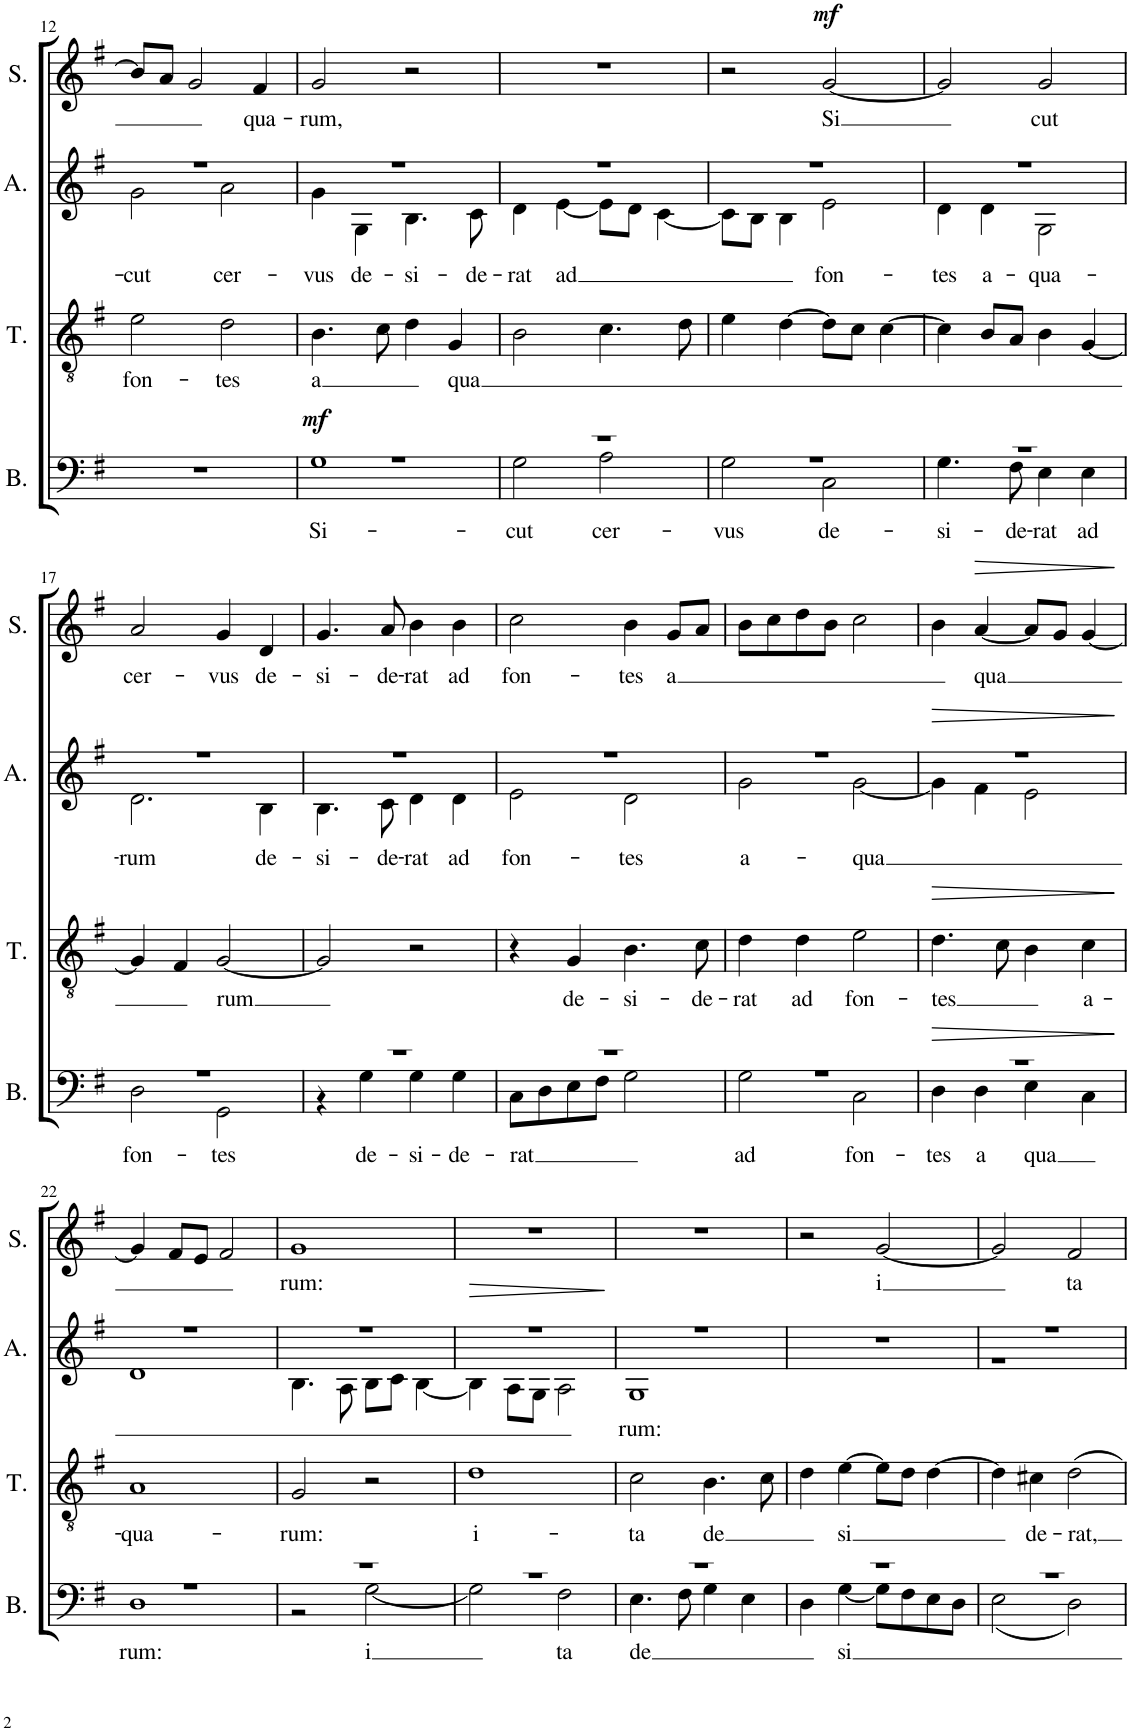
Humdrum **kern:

**kern	**text	**dynam	**kern	**text	**dynam	**kern	**text	**dynam	**kern	**text	**dynam
*part4	*part4	*part4	*part3	*part3	*part3	*part2	*part2	*part2	*part1	*part1	*part1
*staff4	*staff4	*staff4	*staff3	*staff3	*staff3	*staff2	*staff2	*staff2	*staff1	*staff1	*staff1
*I"Basse	*	*	*I"Ténor	*	*	*I"Alto	*	*	*I"Soprane	*	*
*I'B.	*	*	*I'T.	*	*	*I'A.	*	*	*I'S.	*	*
!!LO:PB:g=z
*clefF4	*	*	*clefGv2	*	*	*clefG2	*	*	*clefG2	*	*
*k[f#]	*	*	*k[f#]	*	*	*k[f#]	*	*	*k[f#]	*	*
*M4/4	*	*	*M4/4	*	*	*M4/4	*	*	*M4/4	*	*
*met(c)	*	*	*met(c)	*	*	*met(c)	*	*	*met(c)	*	*
=12	=12	=12	=12	=12	=12	=12	=12	=12	=12	=12	=12
!	!	!	!	!LO:LY:b	!	!	!LO:LY:b	!	!	!	!
*	*	*	*	*	*	*^	*	*	*	*	*
1r	.	.	2e\	fon-	.	1r	2g\	-cut	.	8b/L]	.	.
.	.	.	.	.	.	.	.	.	.	8a/J	.	.
.	.	.	.	.	.	.	.	.	.	2g/	.	.
!	!	!	!	!LO:LY:b	!	!	!	!LO:LY:b	!	!	!	!
.	.	.	2d\	-tes	.	.	2a\	cer-	.	.	.	.
!	!	!	!	!	!	!	!	!	!	!	!LO:LY:b	!
.	.	.	.	.	.	.	.	.	.	4f#/	qua-	.
=13	=13	=13	=13	=13	=13	=13	=13	=13	=13	=13	=13	=13
*^	*	*	*	*	*	*	*	*	*	*	*	*
!	!	!LO:LY:b	!LO:DY:a	!	!LO:LY:b	!	!	!	!LO:LY:b	!	!	!LO:LY:b	!
1r	1G	Si-	mf	4.B\	a	.	1r	4g\	-vus	.	2g/	-rum,	.
!	!	!	!	!	!	!	!	!	!LO:LY:b	!	!	!	!
.	.	.	.	.	.	.	.	4G\	de-	.	.	.	.
.	.	.	.	8c\	.	.	.	.	.	.	.	.	.
!	!	!	!	!	!	!	!	!	!LO:LY:b	!	!	!	!
.	.	.	.	4d\	.	.	.	4.B\	-si-	.	2r	.	.
!	!	!	!	!	!LO:LY:b	!	!	!	!	!	!	!	!
.	.	.	.	4G/	qua	.	.	.	.	.	.	.	.
!	!	!	!	!	!	!	!	!	!LO:LY:b	!	!	!	!
.	.	.	.	.	.	.	.	8c\	-de-	.	.	.	.
=14	=14	=14	=14	=14	=14	=14	=14	=14	=14	=14	=14	=14	=14
!	!	!LO:LY:b	!	!	!	!	!	!	!LO:LY:b	!	!	!	!
1r	2G\	-cut	.	2B\	.	.	1r	4d\	-rat	.	1r	.	.
!	!	!	!	!	!	!	!	!	!LO:LY:b	!	!	!	!
.	.	.	.	.	.	.	.	[4e\	ad	.	.	.	.
!	!	!LO:LY:b	!	!	!	!	!	!	!	!	!	!	!
.	2A\	cer-	.	4.c\	.	.	.	8e\L]	.	.	.	.	.
.	.	.	.	.	.	.	.	8d\J	.	.	.	.	.
.	.	.	.	.	.	.	.	[4c\	.	.	.	.	.
.	.	.	.	8d\	.	.	.	.	.	.	.	.	.
=15	=15	=15	=15	=15	=15	=15	=15	=15	=15	=15	=15	=15	=15
!	!	!LO:LY:b	!	!	!	!	!	!	!	!	!	!	!
1r	2G\	-vus	.	4e\	.	.	1r	8c\L]	.	.	2r	.	.
.	.	.	.	.	.	.	.	8B\J	.	.	.	.	.
.	.	.	.	[4d\	.	.	.	4B\	.	.	.	.	.
!	!	!LO:LY:b	!	!	!	!	!	!	!LO:LY:b	!	!	!LO:LY:b	!LO:DY:a
.	2C\	de-	.	8d\L]	.	.	.	2e\	fon-	.	[2g/	Si	mf
.	.	.	.	8c\J	.	.	.	.	.	.	.	.	.
.	.	.	.	[4c\	.	.	.	.	.	.	.	.	.
=16	=16	=16	=16	=16	=16	=16	=16	=16	=16	=16	=16	=16	=16
!	!	!LO:LY:b	!	!	!	!	!	!	!LO:LY:b	!	!	!	!
1r	4.G\	-si-	.	4c\]	.	.	1r	4d\	-tes	.	2g/]	.	.
!	!	!	!	!	!	!	!	!	!LO:LY:b	!	!	!	!
.	.	.	.	8B/L	.	.	.	4d\	a-	.	.	.	.
!	!	!LO:LY:b	!	!	!	!	!	!	!	!	!	!	!
.	8F#\	-de-	.	8A/J	.	.	.	.	.	.	.	.	.
!	!	!LO:LY:b	!	!	!	!	!	!	!LO:LY:b	!	!	!LO:LY:b	!
.	4E\	-rat	.	4B\	.	.	.	2G\	-qua-	.	2g/	cut	.
!	!	!LO:LY:b	!	!	!	!	!	!	!	!	!	!	!
.	4E\	ad	.	[4G/	.	.	.	.	.	.	.	.	.
!!LO:LB:g=z
=17	=17	=17	=17	=17	=17	=17	=17	=17	=17	=17	=17	=17	=17
!	!	!LO:LY:b	!	!	!	!	!	!	!LO:LY:b	!	!	!LO:LY:b	!
1r	2D\	fon-	.	4G/]	.	.	1r	2.d\	-rum	.	2a/	cer-	.
.	.	.	.	4F#/	.	.	.	.	.	.	.	.	.
!	!	!LO:LY:b	!	!	!LO:LY:b	!	!	!	!	!	!	!LO:LY:b	!
.	2GG\	-tes	.	[2G/	rum	.	.	.	.	.	4g/	-vus	.
!	!	!	!	!	!	!	!	!	!LO:LY:b	!	!	!LO:LY:b	!
.	.	.	.	.	.	.	.	4B\	de-	.	4d/	de-	.
=18	=18	=18	=18	=18	=18	=18	=18	=18	=18	=18	=18	=18	=18
!	!	!	!	!	!	!	!	!	!LO:LY:b	!	!	!LO:LY:b	!
1r	4r	.	.	2G/]	.	.	1r	4.B\	-si-	.	4.g/	-si-	.
!	!	!LO:LY:b	!	!	!	!	!	!	!	!	!	!	!
.	4G\	de-	.	.	.	.	.	.	.	.	.	.	.
!	!	!	!	!	!	!	!	!	!LO:LY:b	!	!	!LO:LY:b	!
.	.	.	.	.	.	.	.	8c\	-de-	.	8a/	-de-	.
!	!	!LO:LY:b	!	!	!	!	!	!	!LO:LY:b	!	!	!LO:LY:b	!
.	4G\	-si-	.	2r	.	.	.	4d\	-rat	.	4b\	-rat	.
!	!	!LO:LY:b	!	!	!	!	!	!	!LO:LY:b	!	!	!LO:LY:b	!
.	4G\	-de-	.	.	.	.	.	4d\	ad	.	4b\	ad	.
=19	=19	=19	=19	=19	=19	=19	=19	=19	=19	=19	=19	=19	=19
!	!	!LO:LY:b	!	!	!	!	!	!	!LO:LY:b	!	!	!LO:LY:b	!
1r	8C\L	-rat	.	4r	.	.	1r	2e\	fon-	.	2cc\	fon-	.
.	8D\	.	.	.	.	.	.	.	.	.	.	.	.
!	!	!	!	!	!LO:LY:b	!	!	!	!	!	!	!	!
.	8E\	.	.	4G/	de-	.	.	.	.	.	.	.	.
.	8F#\J	.	.	.	.	.	.	.	.	.	.	.	.
!	!	!	!	!	!LO:LY:b	!	!	!	!LO:LY:b	!	!	!LO:LY:b	!
.	2G\	.	.	4.B\	-si-	.	.	2d\	-tes	.	4b\	-tes	.
!	!	!	!	!	!	!	!	!	!	!	!	!LO:LY:b	!
.	.	.	.	.	.	.	.	.	.	.	8g/L	a	.
!	!	!	!	!	!LO:LY:b	!	!	!	!	!	!	!	!
.	.	.	.	8c\	-de-	.	.	.	.	.	8a/J	.	.
=20	=20	=20	=20	=20	=20	=20	=20	=20	=20	=20	=20	=20	=20
!	!	!LO:LY:b	!	!	!LO:LY:b	!	!	!	!LO:LY:b	!	!	!	!
1r	2G\	ad	.	4d\	-rat	.	1r	2g\	a-	.	8b\L	.	.
.	.	.	.	.	.	.	.	.	.	.	8cc\	.	.
!	!	!	!	!	!LO:LY:b	!	!	!	!	!	!	!	!
.	.	.	.	4d\	ad	.	.	.	.	.	8dd\	.	.
.	.	.	.	.	.	.	.	.	.	.	8b\J	.	.
!	!	!LO:LY:b	!	!	!LO:LY:b	!	!	!	!LO:LY:b	!	!	!	!
.	2C\	fon-	.	2e\	fon-	.	.	[2g\	-qua	.	2cc\	.	.
=21	=21	=21	=21	=21	=21	=21	=21	=21	=21	=21	=21	=21	=21
!	!	!LO:LY:b	!LO:HP:b	!	!LO:LY:b	!LO:HP:b	!	!	!	!LO:HP:b	!	!	!
1r	4D\	-tes	>	4.d\	-tes	>	1r	4g\]	.	>	4b\	.	.
!	!	!LO:LY:b	!	!	!	!	!	!	!	!	!	!LO:LY:b	!LO:HP:b
.	4D\	a	.	.	.	.	.	4f#\	.	.	[4a/	qua	>
.	.	.	.	8c\	.	.	.	.	.	.	.	.	.
!	!	!LO:LY:b	!	!	!	!	!	!	!	!	!	!	!
.	4E\	-qua	.	4B\	.	.	.	2e\	.	.	8a/L]	.	.
.	.	.	.	.	.	.	.	.	.	.	8g/J	.	.
!	!	!	!	!	!LO:LY:b	!	!	!	!	!	!	!	!
.	4C\	.	.	4c\	a-	.	.	.	.	.	[4g/	.	.
*v	*v	*	*	*	*	*	*v	*v	*	*	*	*	*
.	.	]	.	.	]	.	.	]	.	.	]
!!LO:LB:g=z
=22	=22	=22	=22	=22	=22	=22	=22	=22	=22	=22	=22
*^	*	*	*	*	*	*	*	*	*	*	*
!	!	!LO:LY:b	!	!	!LO:LY:b	!	!	!	!	!	!	!
*	*	*	*	*	*	*	*^	*	*	*	*	*
1r	1D	rum:	.	1A	-qua-	.	1r	1d	.	.	4g/]	.	.
.	.	.	.	.	.	.	.	.	.	.	8f#/L	.	.
.	.	.	.	.	.	.	.	.	.	.	8e/J	.	.
.	.	.	.	.	.	.	.	.	.	.	2f#/	.	.
=23	=23	=23	=23	=23	=23	=23	=23	=23	=23	=23	=23	=23	=23
!	!	!	!	!	!LO:LY:b	!	!	!	!	!	!	!LO:LY:b	!
1r	2r	.	.	2G/	-rum:	.	1r	4.B\	.	.	1g	rum:	.
.	.	.	.	.	.	.	.	8A\	.	.	.	.	.
!	!	!LO:LY:b	!	!	!	!	!	!	!	!	!	!	!
.	[2G\	i	.	2r	.	.	.	8B\L	.	.	.	.	.
.	.	.	.	.	.	.	.	8c\J	.	.	.	.	.
.	.	.	.	.	.	.	.	[4B\	.	.	.	.	.
=24	=24	=24	=24	=24	=24	=24	=24	=24	=24	=24	=24	=24	=24
!	!	!	!	!	!LO:LY:b	!	!	!	!	!LO:HP:b	!	!	!
1r	2G\]	.	.	1d	i-	.	1r	4B\]	.	>	1r	.	.
.	.	.	.	.	.	.	.	8A\L	.	.	.	.	.
.	.	.	.	.	.	.	.	8G\J	.	.	.	.	.
!	!	!LO:LY:b	!	!	!	!	!	!	!	!	!	!	!
.	2F#\	ta	.	.	.	.	.	2A\	.	.	.	.	.
*v	*v	*	*	*	*	*	*v	*v	*	*	*	*	*
.	.	.	.	.	.	.	.	]	.	.	.
=25	=25	=25	=25	=25	=25	=25	=25	=25	=25	=25	=25
*^	*	*	*	*	*	*	*	*	*	*	*
!	!	!LO:LY:b	!	!	!LO:LY:b	!	!	!LO:LY:b	!	!	!	!
*	*	*	*	*	*	*	*^	*	*	*	*	*
1r	4.E\	de	.	2c\	-ta	.	1r	1G	rum:	.	1r	.	.
.	8F#\	.	.	.	.	.	.	.	.	.	.	.	.
!	!	!	!	!	!LO:LY:b	!	!	!	!	!	!	!	!
.	4G\	.	.	4.B\	de	.	.	.	.	.	.	.	.
.	4E\	.	.	.	.	.	.	.	.	.	.	.	.
.	.	.	.	8c\	.	.	.	.	.	.	.	.	.
*	*	*	*	*	*	*	*v	*v	*	*	*	*	*
=26	=26	=26	=26	=26	=26	=26	=26	=26	=26	=26	=26	=26
1r	4D\	.	.	4d\	.	.	1r	.	.	2r	.	.
!	!	!LO:LY:b	!	!	!LO:LY:b	!	!	!	!	!	!	!
.	[4G\	si	.	[4e\	si	.	.	.	.	.	.	.
!	!	!	!	!	!	!	!	!	!	!	!LO:LY:b	!
.	8G\L]	.	.	8e\L]	.	.	.	.	.	[2g/	i	.
.	8F#\	.	.	8d\J	.	.	.	.	.	.	.	.
.	8E\	.	.	[4d\	.	.	.	.	.	.	.	.
.	8D\J	.	.	.	.	.	.	.	.	.	.	.
=27	=27	=27	=27	=27	=27	=27	=27	=27	=27	=27	=27	=27
*	*	*	*	*	*	*	*^	*	*	*	*	*
1r	(2E\	.	.	4d\]	.	.	1r	1r	.	.	2g/]	.	.
!	!	!	!	!	!LO:LY:b	!	!	!	!	!	!	!	!
.	.	.	.	4c#X\	de-	.	.	.	.	.	.	.	.
!	!	!	!	!	!LO:LY:b	!	!	!	!	!	!	!LO:LY:b	!
.	2D\)	.	.	2d\	-rat,	.	.	.	.	.	2f#/	ta	.
*v	*v	*	*	*	*	*	*v	*v	*	*	*	*	*
=	=	=	=	=	=	=	=	=	=	=	=
*-	*-	*-	*-	*-	*-	*-	*-	*-	*-	*-	*-
